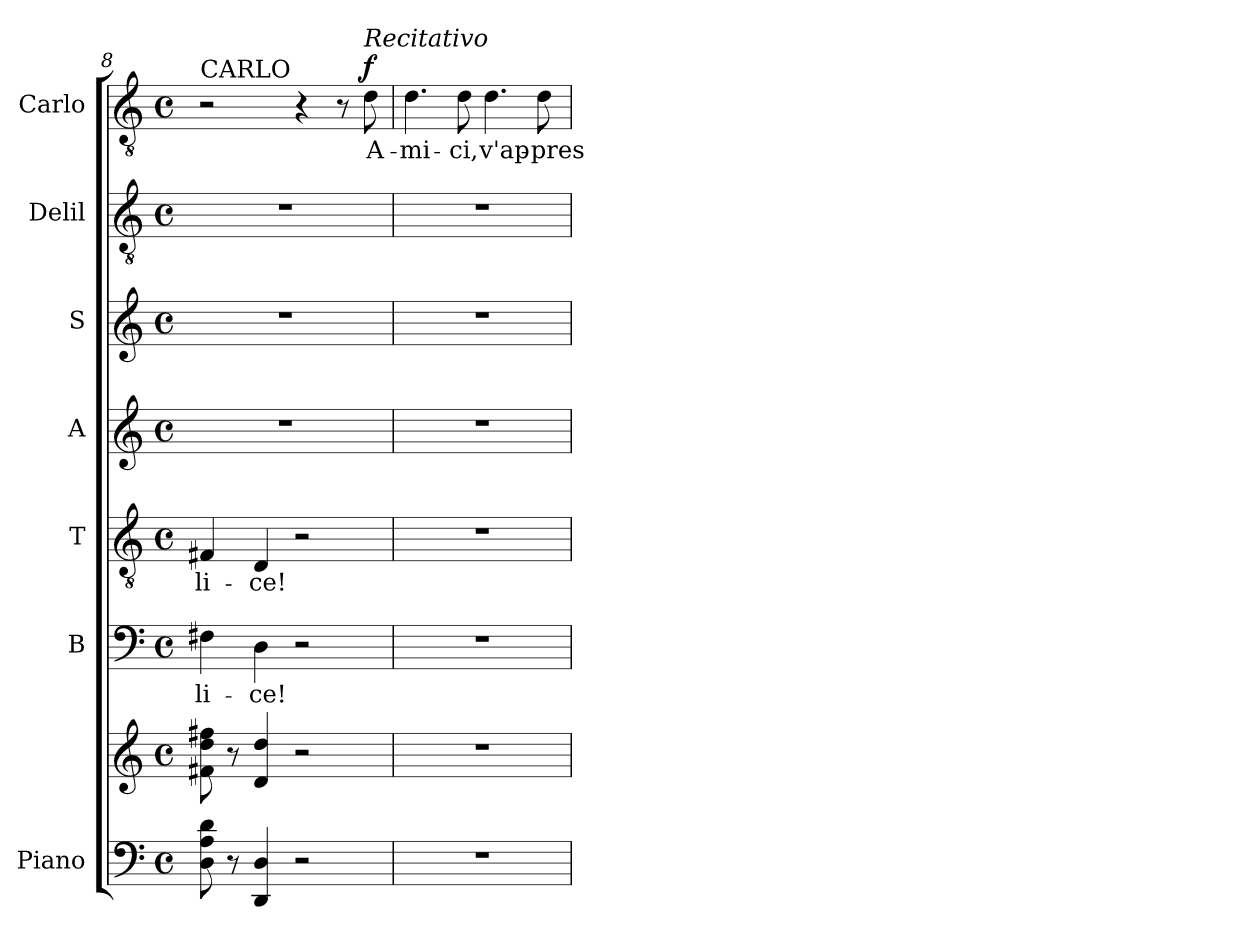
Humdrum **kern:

**kern	**kern	**kern	**text	**kern	**text	**kern	**kern	**kern	**kern	**text	**dynam
*part7	*part7	*part6	*part6	*part5	*part5	*part4	*part3	*part2	*part1	*part1	*part1
*staff8	*staff7	*staff6	*staff6	*staff5	*staff5	*staff4	*staff3	*staff2	*staff1	*staff1	*staff1
*I"Piano	*	*I"B	*	*I"T	*	*I"A	*I"S	*I"Delil	*I"Carlo	*	*
*I'Pno	*	*I'B	*	*I'T	*	*I'A	*I'S	*	*	*	*
*clefF4	*clefG2	*clefF4	*	*clefGv2	*	*clefG2	*clefG2	*clefGv2	*clefGv2	*	*
*k[]	*k[]	*k[]	*	*k[]	*	*k[]	*k[]	*k[]	*k[]	*	*
*M4/4	*M4/4	*M4/4	*	*M4/4	*	*M4/4	*M4/4	*M4/4	*M4/4	*	*
*met(c)	*met(c)	*met(c)	*	*met(c)	*	*met(c)	*met(c)	*met(c)	*met(c)	*	*
=8	=8	=8	=8	=8	=8	=8	=8	=8	=8	=8	=8
!	!	!	!	!	!	!	!	!	!LO:TX:a:t=CARLO	!	!
8D\ 8A\ 8d\	8f#X\ 8dd\ 8ff#X\	4F#X\	-li-	4F#X/	-li-	1r	1r	1r	2r	.	.
8r	8r	.	.	.	.	.	.	.	.	.	.
4DD/ 4D/	4d/ 4dd/	4D\	-ce!	4D/	-ce!	.	.	.	.	.	.
2r	2r	2r	.	2r	.	.	.	.	4r	.	.
.	.	.	.	.	.	.	.	.	8r	.	.
!	!	!	!	!	!	!	!	!	!LO:TX:a:i:t=Recitativo	!	!
!	!	!	!	!	!	!	!	!	!	!	!LO:DY:a
.	.	.	.	.	.	.	.	.	8d\	A-	f
=9	=9	=9	=9	=9	=9	=9	=9	=9	=9	=9	=9
1r	1r	1r	.	1r	.	1r	1r	1r	4.d\	-mi-	.
.	.	.	.	.	.	.	.	.	8d\	-ci,	.
.	.	.	.	.	.	.	.	.	4.d\	v'ap-	.
.	.	.	.	.	.	.	.	.	8d\	-pres-	.
=	=	=	=	=	=	=	=	=	=	=	=
*-	*-	*-	*-	*-	*-	*-	*-	*-	*-	*-	*-
